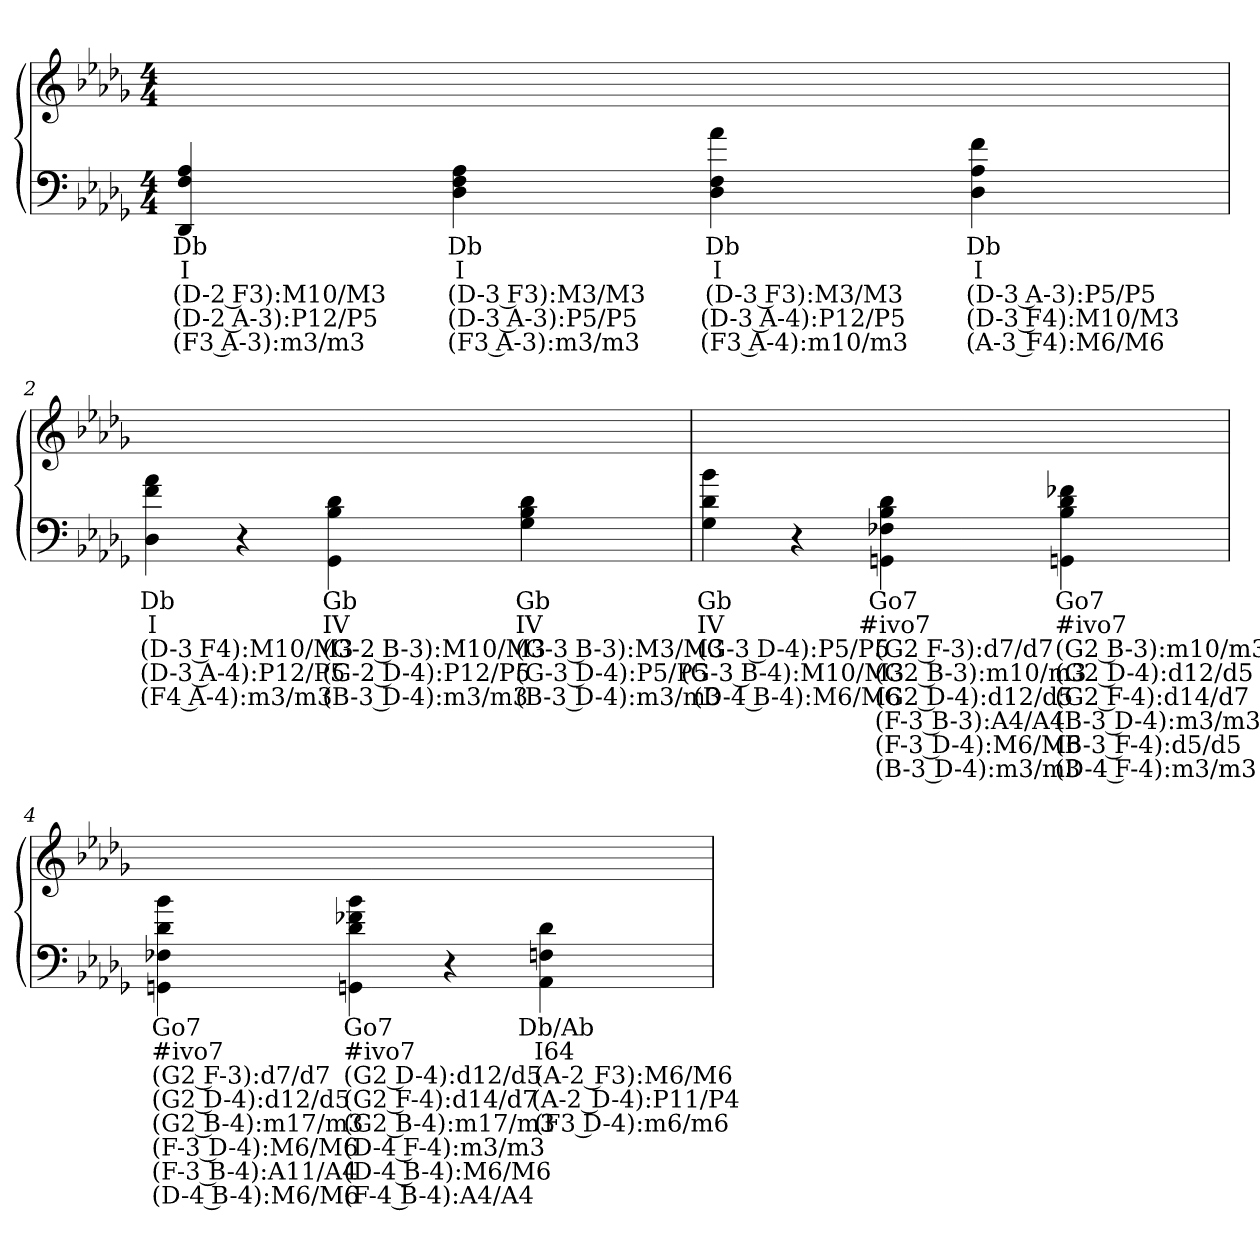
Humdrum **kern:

**kern	**text	**text	**text	**text	**text	**text	**text	**text	**kern
*part2	*part2	*part2	*part2	*part2	*part2	*part2	*part2	*part2	*part1
*staff2	*staff2	*staff2	*staff2	*staff2	*staff2	*staff2	*staff2	*staff2	*staff1
*clefF4	*	*	*	*	*	*	*	*	*clefG2
*k[b-e-a-d-g-]	*	*	*	*	*	*	*	*	*k[b-e-a-d-g-]
*D-:	*	*	*	*	*	*	*	*	*D-:
*M4/4	*	*	*	*	*	*	*	*	*M4/4
*MM60	*	*	*	*	*	*	*	*	*MM60
=1	=1	=1	=1	=1	=1	=1	=1	=1	=1
4DD- 4F 4A-	Db	I	(D-2 F3):M10/M3	(D-2 A-3):P12/P5	(F3 A-3):m3/m3	.	.	.	1ryy
4D- 4F 4A-	Db	I	(D-3 F3):M3/M3	(D-3 A-3):P5/P5	(F3 A-3):m3/m3	.	.	.	.
4D- 4F 4a-	Db	I	(D-3 F3):M3/M3	(D-3 A-4):P12/P5	(F3 A-4):m10/m3	.	.	.	.
4D- 4A- 4f	Db	I	(D-3 A-3):P5/P5	(D-3 F4):M10/M3	(A-3 F4):M6/M6	.	.	.	.
=2	=2	=2	=2	=2	=2	=2	=2	=2	=2
4D- 4f 4a-	Db	I	(D-3 F4):M10/M3	(D-3 A-4):P12/P5	(F4 A-4):m3/m3	.	.	.	1ryy
4r	.	.	.	.	.	.	.	.	.
4GG- 4B- 4d-	Gb	IV	(G-2 B-3):M10/M3	(G-2 D-4):P12/P5	(B-3 D-4):m3/m3	.	.	.	.
4G- 4B- 4d-	Gb	IV	(G-3 B-3):M3/M3	(G-3 D-4):P5/P5	(B-3 D-4):m3/m3	.	.	.	.
=3	=3	=3	=3	=3	=3	=3	=3	=3	=3
4G- 4d- 4b-	Gb	IV	(G-3 D-4):P5/P5	(G-3 B-4):M10/M3	(D-4 B-4):M6/M6	.	.	.	1ryy
4r	.	.	.	.	.	.	.	.	.
4GGn 4F-X 4B- 4d-	Go7	#ivo7	(G2 F-3):d7/d7	(G2 B-3):m10/m3	(G2 D-4):d12/d5	(F-3 B-3):A4/A4	(F-3 D-4):M6/M6	(B-3 D-4):m3/m3	.
4GGn 4B- 4d- 4f-X	Go7	#ivo7	(G2 B-3):m10/m3	(G2 D-4):d12/d5	(G2 F-4):d14/d7	(B-3 D-4):m3/m3	(B-3 F-4):d5/d5	(D-4 F-4):m3/m3	.
=4	=4	=4	=4	=4	=4	=4	=4	=4	=4
4GGn 4F-X 4d- 4b-	Go7	#ivo7	(G2 F-3):d7/d7	(G2 D-4):d12/d5	(G2 B-4):m17/m3	(F-3 D-4):M6/M6	(F-3 B-4):A11/A4	(D-4 B-4):M6/M6	1ryy
4GGn 4d- 4f-X 4b-	Go7	#ivo7	(G2 D-4):d12/d5	(G2 F-4):d14/d7	(G2 B-4):m17/m3	(D-4 F-4):m3/m3	(D-4 B-4):M6/M6	(F-4 B-4):A4/A4	.
4r	.	.	.	.	.	.	.	.	.
4AA- 4Fn 4d-	Db/Ab	I64	(A-2 F3):M6/M6	(A-2 D-4):P11/P4	(F3 D-4):m6/m6	.	.	.	.
=	=	=	=	=	=	=	=	=	=
*-	*-	*-	*-	*-	*-	*-	*-	*-	*-
